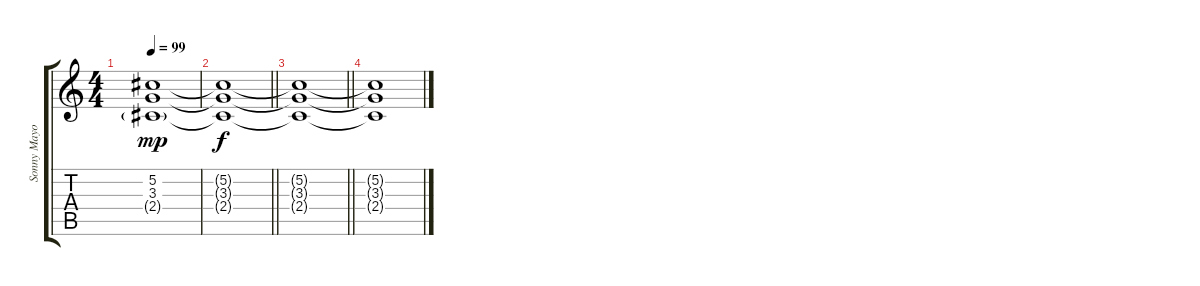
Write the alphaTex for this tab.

\track ("Sonny Mayo/Clint Lowery" "Sonny Mayo") {instrument distortionguitar}
\staff {score tabs}
\tuning (Db4 Ab3 E3 B2 Gb2 B1) {hide}
\ts (4 4)
\tempo 99
\clef g2
\ks c
(5.2 3.3 2.4{g}).1{dy mp volume 0} |
\barLineRight lightlight
(5.2{t} 3.3{t} 2.4{t}).1{dy f} |
\barLineRight lightlight
(5.2{t} 3.3{t} 2.4{t}).1 |
(5.2{t} 3.3{t} 2.4{t}).1
